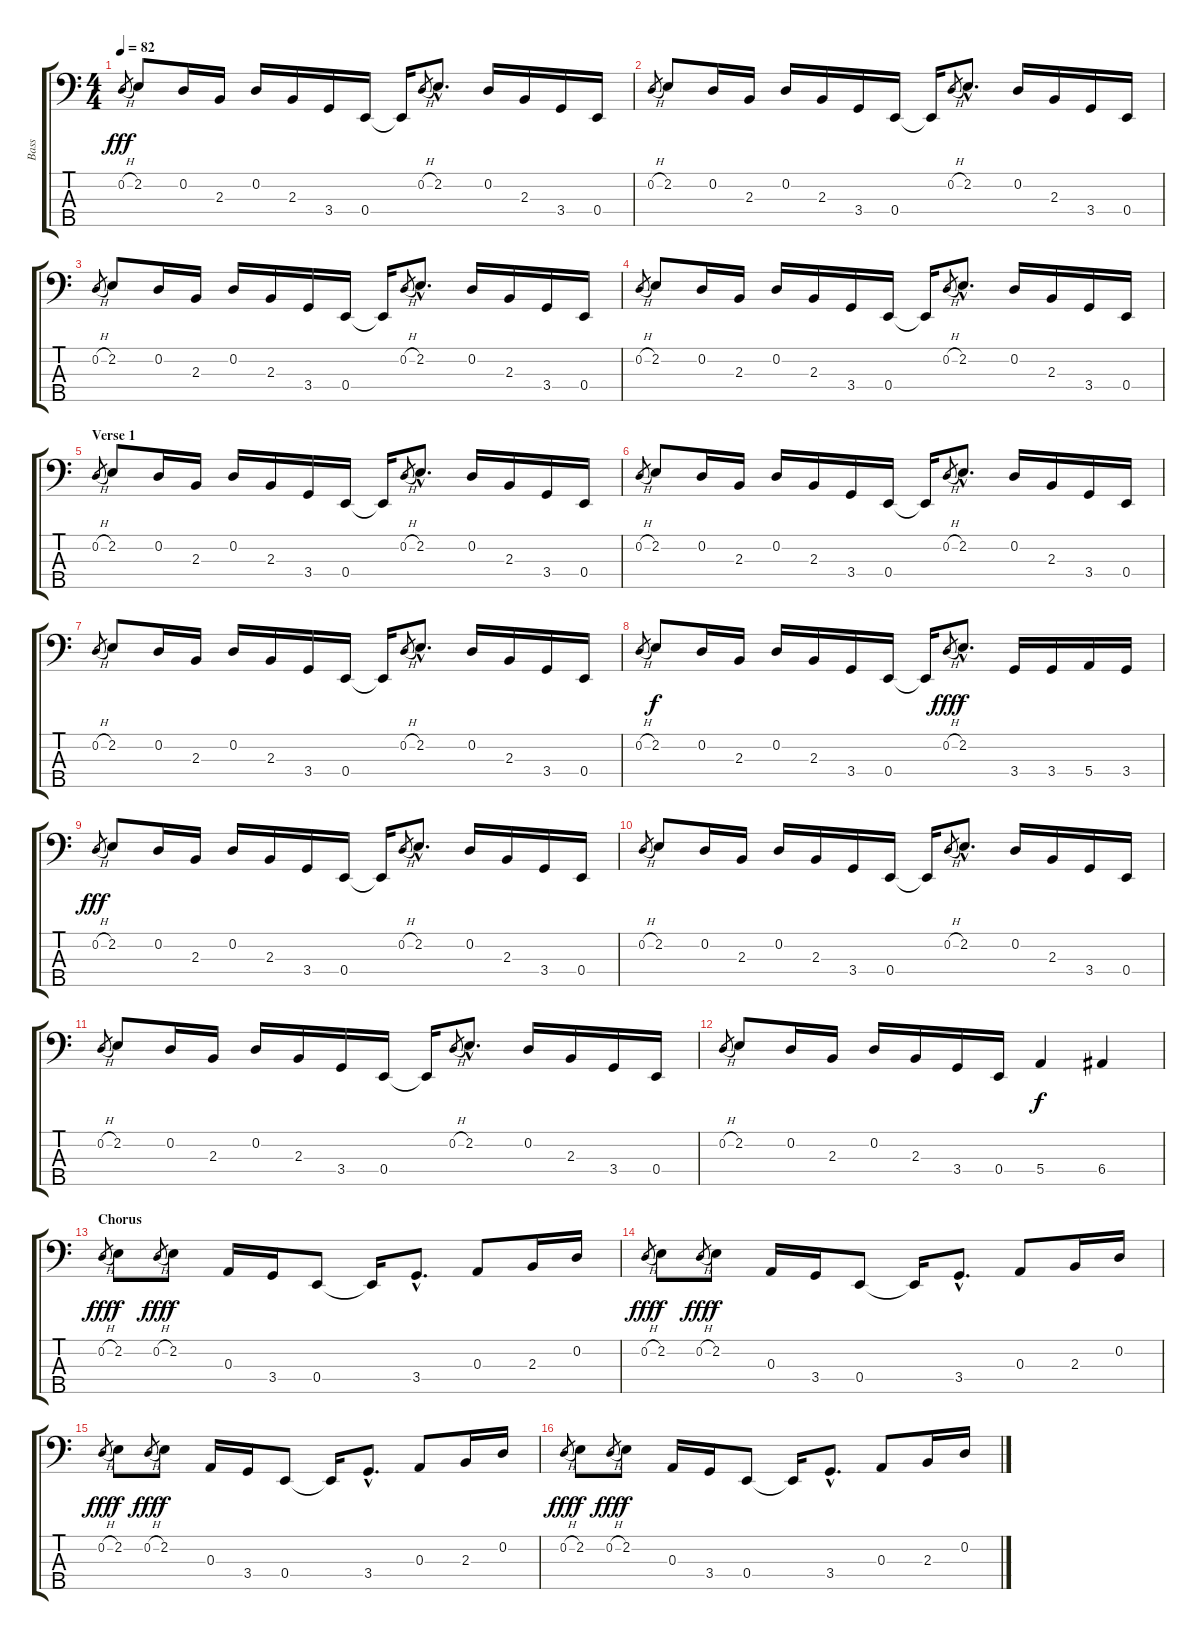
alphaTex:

\track ("Bass" "Bass") {instrument electricbasspick}
\staff {score tabs}
\tuning (G2 D2 A1 E1 B0) {hide}
\ts (4 4)
\tempo 82
\clef f4
\ks c
0.2{h}.8{gr dy fff} 2.2.8 0.2.16 2.3.16 0.2.16 2.3.16 3.4.16 0.4.16 0.4{t}.16 0.2{h}.8{gr} 2.2{hac}.8{d} 0.2.16 2.3.16 3.4.16 0.4.16 |
0.2{h}.8{gr} 2.2.8 0.2.16 2.3.16 0.2.16 2.3.16 3.4.16 0.4.16 0.4{t}.16 0.2{h}.8{gr} 2.2{hac}.8{d} 0.2.16 2.3.16 3.4.16 0.4.16 |
0.2{h}.8{gr} 2.2.8 0.2.16 2.3.16 0.2.16 2.3.16 3.4.16 0.4.16 0.4{t}.16 0.2{h}.8{gr} 2.2{hac}.8{d} 0.2.16 2.3.16 3.4.16 0.4.16 |
0.2{h}.8{gr} 2.2.8 0.2.16 2.3.16 0.2.16 2.3.16 3.4.16 0.4.16 0.4{t}.16 0.2{h}.8{gr} 2.2{hac}.8{d} 0.2.16 2.3.16 3.4.16 0.4.16 |
\section ("" "Verse 1")
0.2{h}.8{gr} 2.2.8 0.2.16 2.3.16 0.2.16 2.3.16 3.4.16 0.4.16 0.4{t}.16 0.2{h}.8{gr} 2.2{hac}.8{d} 0.2.16 2.3.16 3.4.16 0.4.16 |
0.2{h}.8{gr} 2.2.8 0.2.16 2.3.16 0.2.16 2.3.16 3.4.16 0.4.16 0.4{t}.16 0.2{h}.8{gr} 2.2{hac}.8{d} 0.2.16 2.3.16 3.4.16 0.4.16 |
0.2{h}.8{gr} 2.2.8 0.2.16 2.3.16 0.2.16 2.3.16 3.4.16 0.4.16 0.4{t}.16 0.2{h}.8{gr} 2.2{hac}.8{d} 0.2.16 2.3.16 3.4.16 0.4.16 |
0.2{h}.8{gr} 2.2.8{dy f} 0.2.16 2.3.16 0.2.16 2.3.16 3.4.16 0.4.16 0.4{t}.16 0.2{h}.8{gr dy fff} 2.2{hac}.8{d dy f} 3.4.16 3.4.16 5.4.16 3.4.16 |
0.2{h}.8{gr dy fff} 2.2.8 0.2.16 2.3.16 0.2.16 2.3.16 3.4.16 0.4.16 0.4{t}.16 0.2{h}.8{gr} 2.2{hac}.8{d} 0.2.16 2.3.16 3.4.16 0.4.16 |
0.2{h}.8{gr} 2.2.8 0.2.16 2.3.16 0.2.16 2.3.16 3.4.16 0.4.16 0.4{t}.16 0.2{h}.8{gr} 2.2{hac}.8{d} 0.2.16 2.3.16 3.4.16 0.4.16 |
0.2{h}.8{gr} 2.2.8 0.2.16 2.3.16 0.2.16 2.3.16 3.4.16 0.4.16 0.4{t}.16 0.2{h}.8{gr} 2.2{hac}.8{d} 0.2.16 2.3.16 3.4.16 0.4.16 |
0.2{h}.8{gr} 2.2.8 0.2.16 2.3.16 0.2.16 2.3.16 3.4.16 0.4.16 5.4.4{dy f} 6.4.4 |
\section ("" "Chorus")
0.2{h}.8{gr dy fff} 2.2.8{dy f} 0.2{h}.8{gr dy fff} 2.2.8{dy f} 0.3.16 3.4.16 0.4.8 0.4{t}.16 3.4{hac}.8{d} 0.3.8 2.3.16 0.2.16 |
0.2{h}.8{gr dy fff} 2.2.8{dy f} 0.2{h}.8{gr dy fff} 2.2.8{dy f} 0.3.16 3.4.16 0.4.8 0.4{t}.16 3.4{hac}.8{d} 0.3.8 2.3.16 0.2.16 |
0.2{h}.8{gr dy fff} 2.2.8{dy f} 0.2{h}.8{gr dy fff} 2.2.8{dy f} 0.3.16 3.4.16 0.4.8 0.4{t}.16 3.4{hac}.8{d} 0.3.8 2.3.16 0.2.16 |
0.2{h}.8{gr dy fff} 2.2.8{dy f} 0.2{h}.8{gr dy fff} 2.2.8{dy f} 0.3.16 3.4.16 0.4.8 0.4{t}.16 3.4{hac}.8{d} 0.3.8 2.3.16 0.2.16
